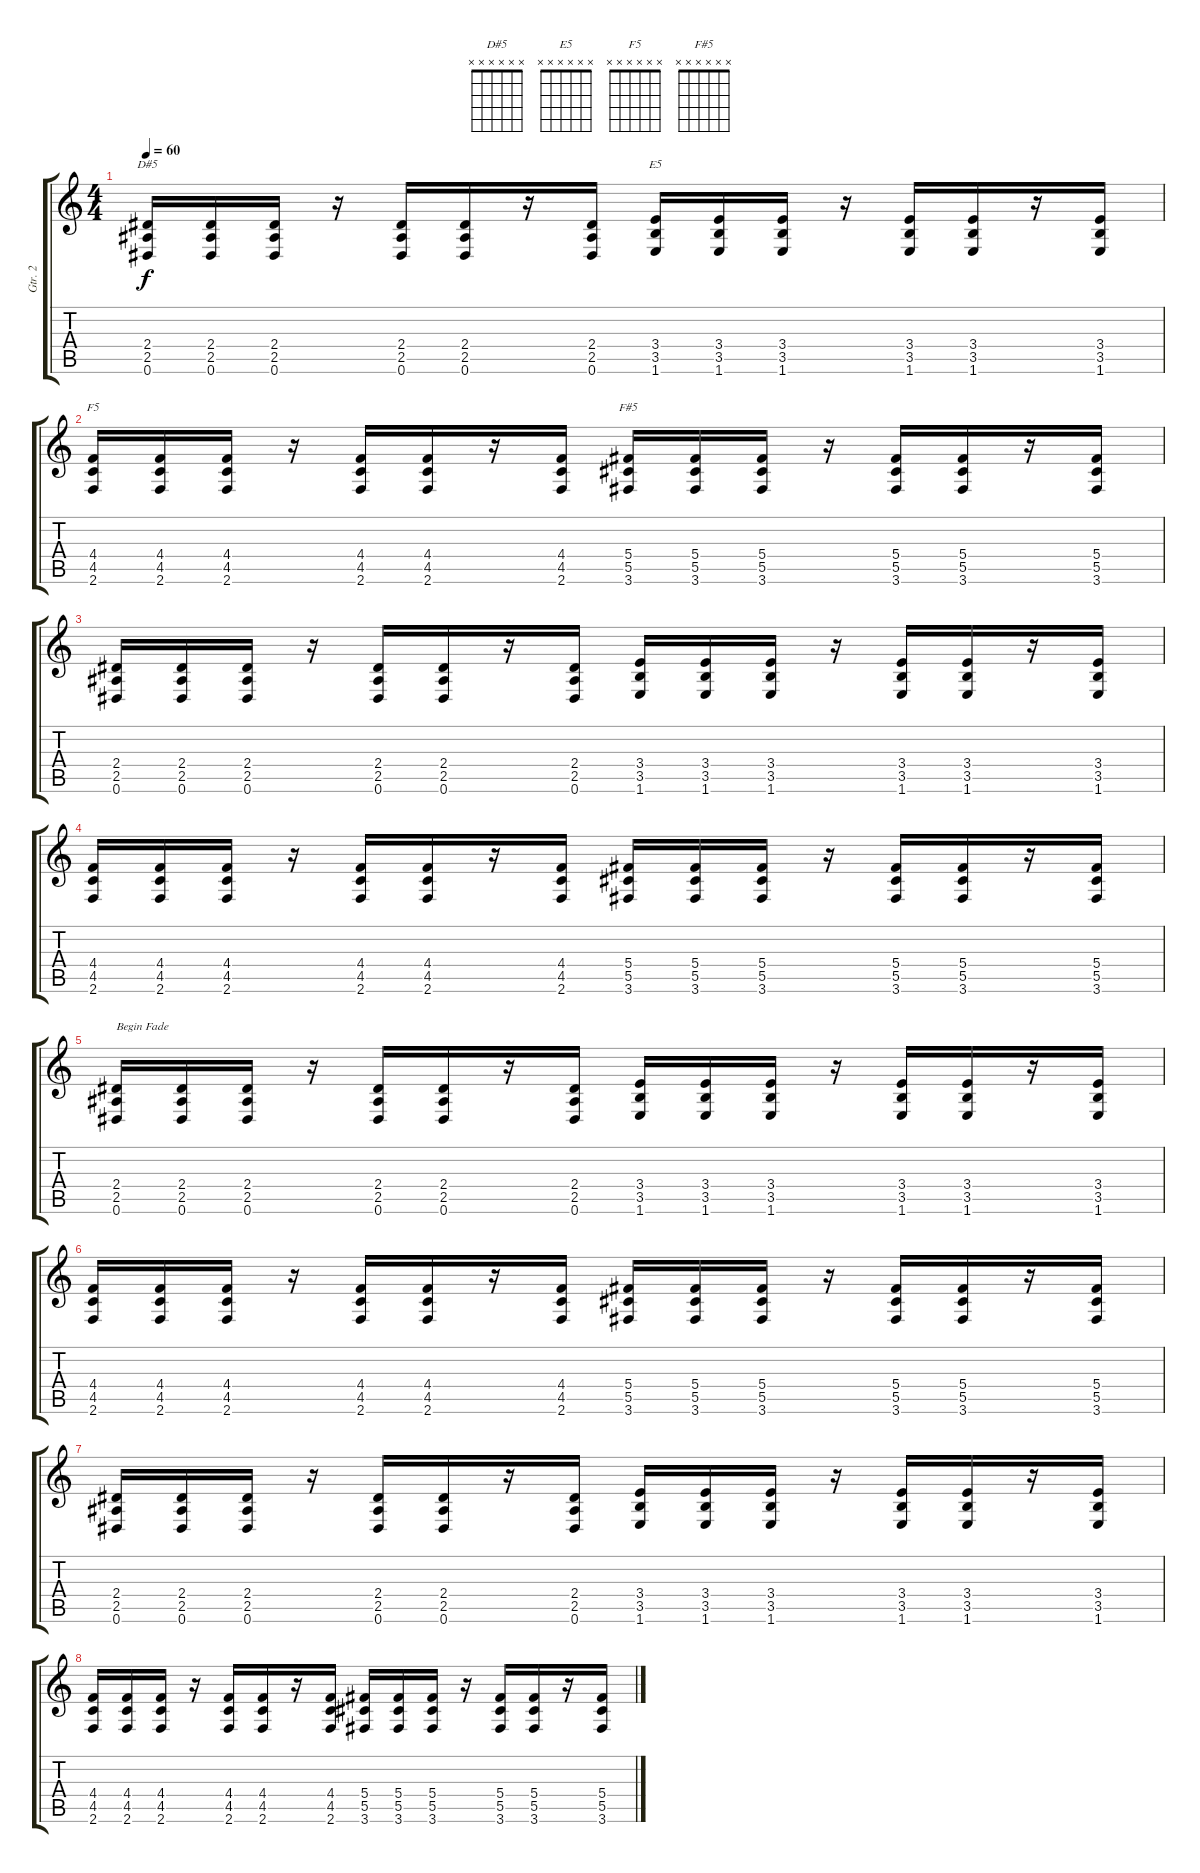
\track ("Gtr. 2" "Gtr. 2") {instrument distortionguitar}
\staff {score tabs}
\tuning (Eb4 Bb3 Gb3 Db3 Ab2 Eb2) {hide}
\chord ("D#5" x x x x x x) {firstfret 0}
\chord ("E5" x x x x x x) {firstfret 0}
\chord ("F5" x x x x x x) {firstfret 0}
\chord ("F#5" x x x x x x) {firstfret 0}
\ts (4 4)
\tempo 60
\clef g2
\ks c
(2.4 2.5 0.6).16{ch "D#5" dy f} (2.4 2.5 0.6).16 (2.4 2.5 0.6).16 r.16 (2.4 2.5 0.6).16 (2.4 2.5 0.6).16 r.16 (2.4 2.5 0.6).16 (3.4 3.5 1.6).16{ch "E5"} (3.4 3.5 1.6).16 (3.4 3.5 1.6).16 r.16 (3.4 3.5 1.6).16 (3.4 3.5 1.6).16 r.16 (3.4 3.5 1.6).16 |
(4.4 4.5 2.6).16{ch "F5"} (4.4 4.5 2.6).16 (4.4 4.5 2.6).16 r.16 (4.4 4.5 2.6).16 (4.4 4.5 2.6).16 r.16 (4.4 4.5 2.6).16 (5.4 5.5 3.6).16{ch "F#5"} (5.4 5.5 3.6).16 (5.4 5.5 3.6).16 r.16 (5.4 5.5 3.6).16 (5.4 5.5 3.6).16 r.16 (5.4 5.5 3.6).16 |
(2.4 2.5 0.6).16 (2.4 2.5 0.6).16 (2.4 2.5 0.6).16 r.16 (2.4 2.5 0.6).16 (2.4 2.5 0.6).16 r.16 (2.4 2.5 0.6).16 (3.4 3.5 1.6).16 (3.4 3.5 1.6).16 (3.4 3.5 1.6).16 r.16 (3.4 3.5 1.6).16 (3.4 3.5 1.6).16 r.16 (3.4 3.5 1.6).16 |
(4.4 4.5 2.6).16 (4.4 4.5 2.6).16 (4.4 4.5 2.6).16 r.16 (4.4 4.5 2.6).16 (4.4 4.5 2.6).16 r.16 (4.4 4.5 2.6).16 (5.4 5.5 3.6).16 (5.4 5.5 3.6).16 (5.4 5.5 3.6).16 r.16 (5.4 5.5 3.6).16 (5.4 5.5 3.6).16 r.16 (5.4 5.5 3.6).16 |
(2.4 2.5 0.6).16{txt "Begin Fade"} (2.4 2.5 0.6).16 (2.4 2.5 0.6).16 r.16 (2.4 2.5 0.6).16 (2.4 2.5 0.6).16 r.16 (2.4 2.5 0.6).16 (3.4 3.5 1.6).16 (3.4 3.5 1.6).16 (3.4 3.5 1.6).16 r.16 (3.4 3.5 1.6).16 (3.4 3.5 1.6).16 r.16 (3.4 3.5 1.6).16 |
(4.4 4.5 2.6).16 (4.4 4.5 2.6).16 (4.4 4.5 2.6).16 r.16 (4.4 4.5 2.6).16 (4.4 4.5 2.6).16 r.16 (4.4 4.5 2.6).16 (5.4 5.5 3.6).16 (5.4 5.5 3.6).16 (5.4 5.5 3.6).16 r.16 (5.4 5.5 3.6).16 (5.4 5.5 3.6).16 r.16 (5.4 5.5 3.6).16 |
(2.4 2.5 0.6).16 (2.4 2.5 0.6).16 (2.4 2.5 0.6).16 r.16 (2.4 2.5 0.6).16 (2.4 2.5 0.6).16 r.16 (2.4 2.5 0.6).16 (3.4 3.5 1.6).16 (3.4 3.5 1.6).16 (3.4 3.5 1.6).16 r.16 (3.4 3.5 1.6).16 (3.4 3.5 1.6).16 r.16 (3.4 3.5 1.6).16 |
(4.4 4.5 2.6).16 (4.4 4.5 2.6).16 (4.4 4.5 2.6).16 r.16 (4.4 4.5 2.6).16 (4.4 4.5 2.6).16 r.16 (4.4 4.5 2.6).16 (5.4 5.5 3.6).16 (5.4 5.5 3.6).16 (5.4 5.5 3.6).16 r.16 (5.4 5.5 3.6).16 (5.4 5.5 3.6).16 r.16 (5.4 5.5 3.6).16
